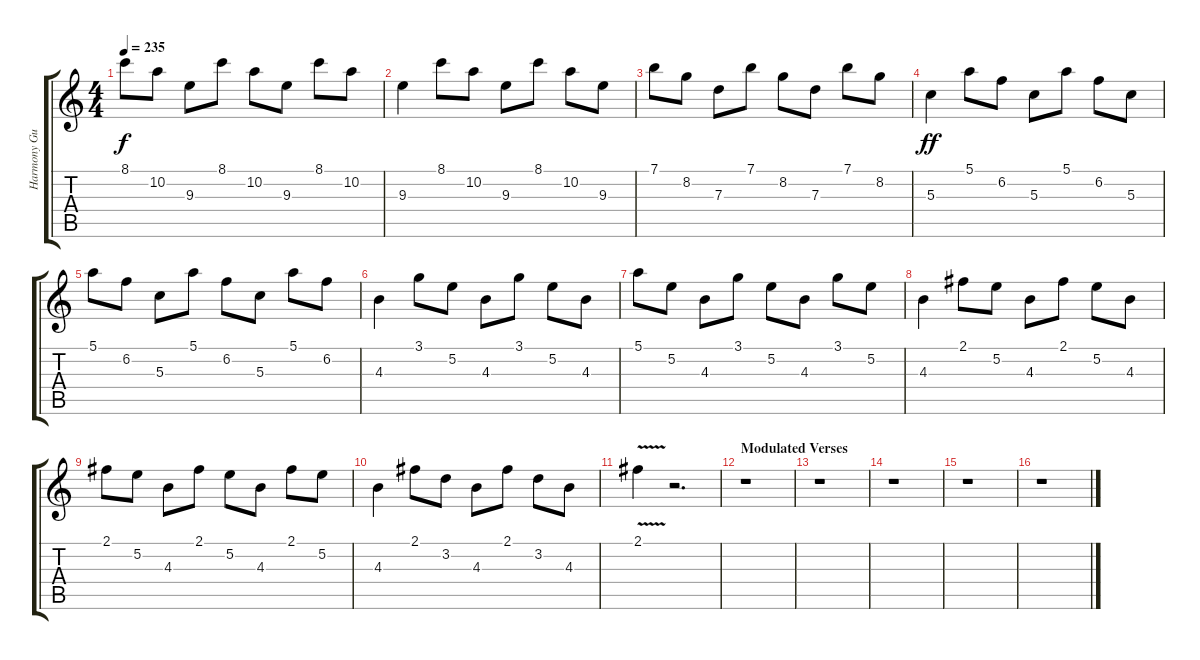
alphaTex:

\track ("Harmony Guitar" "Harmony Gu") {instrument overdrivenguitar}
\staff {score tabs}
\tuning (E4 B3 G3 D3 A2 E2) {hide}
\ts (4 4)
\tempo 235
\clef g2
\ks c
8.1.8{dy f} 10.2.8 9.3.8 8.1.8 10.2.8 9.3.8 8.1.8 10.2.8 |
9.3.4 8.1.8 10.2.8 9.3.8 8.1.8 10.2.8 9.3.8 |
7.1.8 8.2.8 7.3.8 7.1.8 8.2.8 7.3.8 7.1.8 8.2.8 |
5.3.4{dy ff} 5.1.8 6.2.8 5.3.8 5.1.8 6.2.8 5.3.8 |
5.1.8 6.2.8 5.3.8 5.1.8 6.2.8 5.3.8 5.1.8 6.2.8 |
4.3.4 3.1.8 5.2.8 4.3.8 3.1.8 5.2.8 4.3.8 |
5.1.8 5.2.8 4.3.8 3.1.8 5.2.8 4.3.8 3.1.8 5.2.8 |
4.3.4 2.1.8 5.2.8 4.3.8 2.1.8 5.2.8 4.3.8 |
2.1.8 5.2.8 4.3.8 2.1.8 5.2.8 4.3.8 2.1.8 5.2.8 |
4.3.4 2.1.8 3.2.8 4.3.8 2.1.8 3.2.8 4.3.8 |
2.1{v}.4 r.2{d} |
\section ("" "Modulated Verses")
r.1 |
r.1 |
r.1 |
r.1 |
r.1
